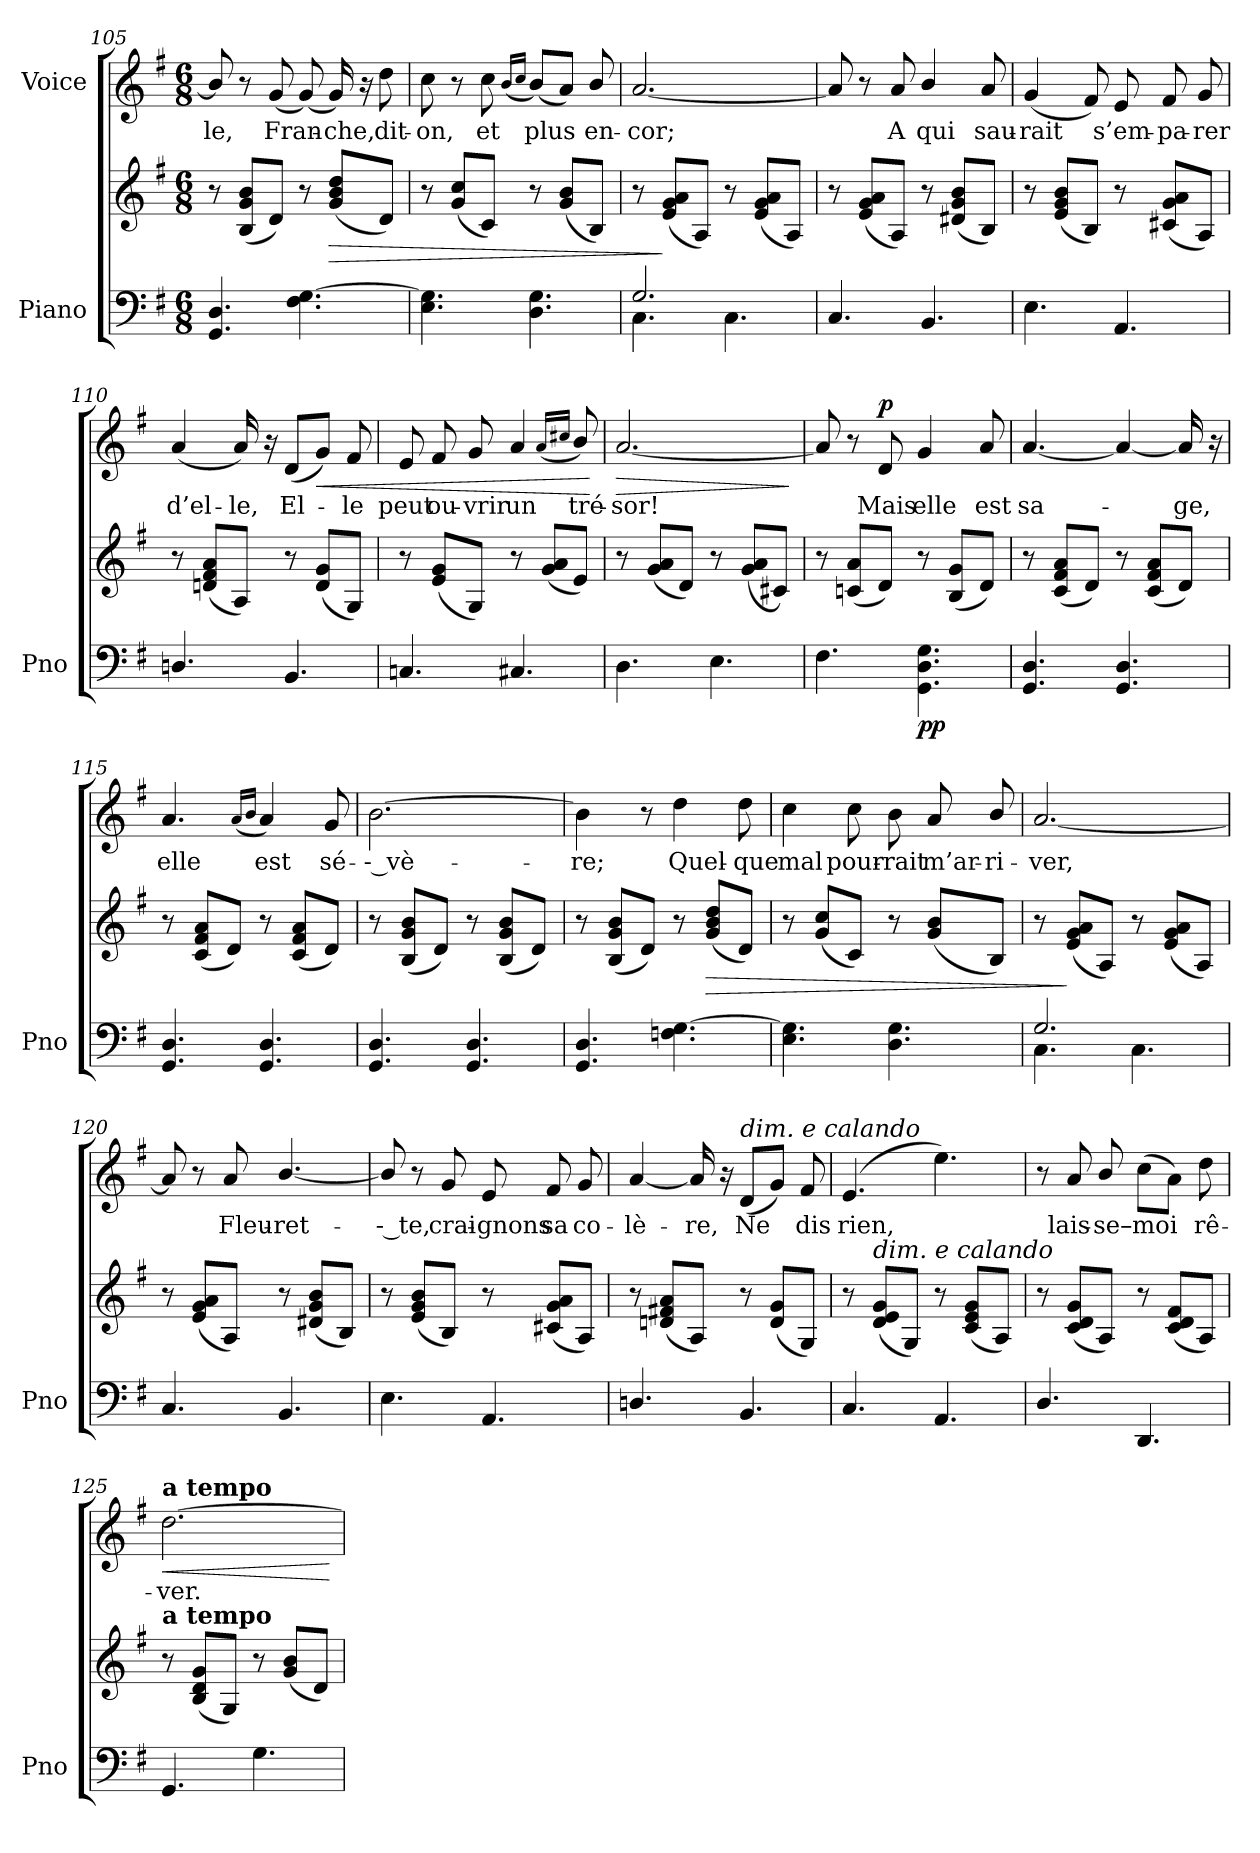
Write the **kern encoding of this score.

**kern	**kern	**dynam	**kern	**text	**dynam
*part2	*part2	*part2	*part1	*part1	*part1
*staff3	*staff2	*staff2/3	*staff1	*staff1	*staff1
*I"Piano	*	*	*I"Voice	*	*
*I'Pno	*	*	*	*	*
*clefF4	*clefG2	*	*clefG2	*	*
*k[f#]	*k[f#]	*	*k[f#]	*	*
*M6/8	*M6/8	*	*M6/8	*	*
=105	=105	=105	=105	=105	=105
!	!	!	!	!LO:LY:b	!
4.GG/ 4.D/	8r	.	8b/]	-le,	.
.	(8B/ 8g/ 8b/L	.	8r	.	.
!	!	!	!	!LO:LY:b	!
.	8d/J)	.	(8g/	Fran-	.
4.F#\ [>4.G\	8r	.	(8g/)	.	.
!	!	!LO:HP:b	!	!LO:LY:b	!
.	(8g/ 8b/ 8dd/L	>	16g/)	-che,	.
.	.	.	16r	.	.
!	!	!	!	!LO:LY:b	!
.	8d/J)	.	8dd\	dit-	.
!!LO:LB:g=z
=106	=106	=106	=106	=106	=106
!	!	!	!	!LO:LY:b	!
4.E\ 4.G\]	8r	.	8cc\	-on,	.
.	(8g/ 8cc/L	.	8r	.	.
!	!	!	!	!LO:LY:b	!
.	8c/J)	.	8cc\	et	.
.	.	.	(16qb/LL	.	.
.	.	.	16qcc/JJ	.	.
!	!	!	!	!LO:LY:b	!
4.D\ 4.G\	8r	.	(8b/L)	plus	.
.	(8g/ 8b/L	.	8a/J)	.	.
!	!	!	!	!LO:LY:b	!
.	8B/J)	.	8b/	en-	.
=107	=107	=107	=107	=107	=107
*^	*	*	*	*	*
!	!	!	!	!	!LO:LY:b	!
2.G/	4.C\	8r	.	[2.a/	-cor;	.
.	.	(8e/ 8g/ 8a/L	]	.	.	.
.	.	8A/J)	.	.	.	.
.	4.C\	8r	.	.	.	.
.	.	(8e/ 8g/ 8a/L	.	.	.	.
.	.	8A/J)	.	.	.	.
*v	*v	*	*	*	*	*
=108	=108	=108	=108	=108	=108
4.C/	8r	.	8a/]	.	.
.	(8e/ 8g/ 8a/L	.	8r	.	.
!	!	!	!	!LO:LY:b	!
.	8A/J)	.	8a/	A	.
!	!	!	!	!LO:LY:b	!
4.BB/	8r	.	4b/	qui	.
.	(8d#X/ 8g/ 8b/L	.	.	.	.
!	!	!	!	!LO:LY:b	!
.	8B/J)	.	8a/	sau-	.
=109	=109	=109	=109	=109	=109
!	!	!	!	!LO:LY:b	!
4.E\	8r	.	(4g/	-rait	.
.	(8e/ 8g/ 8b/L	.	.	.	.
.	8B/J)	.	8f#/)	.	.
!	!	!	!	!LO:LY:b	!
4.AA/	8r	.	8e/	s’em-	.
!	!	!	!	!LO:LY:b	!
.	(8c#X/ 8g/ 8a/L	.	8f#/	-pa-	.
!	!	!	!	!LO:LY:b	!
.	8A/J)	.	8g/	-rer	.
=110	=110	=110	=110	=110	=110
!	!	!	!	!LO:LY:b	!
4.Dn/	8r	.	(4a/	d’el-	.
.	(8dn/ 8f#/ 8a/L	.	.	.	.
!	!	!	!	!LO:LY:b	!
.	8A/J)	.	16a/)	-le,	.
.	.	.	16r	.	.
!	!	!	!	!LO:LY:b	!
4.BB/	8r	.	(8d/L	El-	.
!	!	!	!	!	!LO:HP:b
.	(8d/ 8g/L	.	8g/J)	.	<
!	!	!	!	!LO:LY:b	!
.	8G/J)	.	8f#/	-le	.
!!LO:LB:g=z
=111	=111	=111	=111	=111	=111
!	!	!	!	!LO:LY:b	!
4.Cn/	8r	.	8e/	peut	.
!	!	!	!	!LO:LY:b	!
.	(8e/ 8g/L	.	8f#/	ou-	.
!	!	!	!	!LO:LY:b	!
.	8G/J)	.	8g/	-vrir	.
!	!	!	!	!LO:LY:b	!
4.C#X/	8r	.	4a/	un	.
.	(8g/ 8a/L	.	.	.	.
.	.	.	(16qa/LL	.	.
.	.	.	16qcc#X/JJ	.	.
!	!	!	!	!LO:LY:b	!
.	8e/J)	.	8b/)	tré-	.
.	.	.	.	.	[
=112	=112	=112	=112	=112	=112
!	!	!	!	!LO:LY:b	!LO:HP:b
4.D\	8r	.	[2.a/	-sor!	>
.	(8g/ 8a/L	.	.	.	.
.	8d/J)	.	.	.	.
4.E\	8r	.	.	.	.
.	(8g/ 8a/L	.	.	.	.
.	8c#X/J)	.	.	.	.
.	.	.	.	.	]
=113	=113	=113	=113	=113	=113
4.F#\	8r	.	8a/]	.	.
.	(8cn/ 8a/L	.	8r	.	.
!	!	!	!	!LO:LY:b	!LO:DY:a
.	8d/J)	.	8d/	Mais	p
!	!	!LO:DY:b=2	!	!LO:LY:b	!
4.GG\ 4.D\ 4.G\	8r	pp	4g/	elle	.
.	(8B/ 8g/L	.	.	.	.
!	!	!	!	!LO:LY:b	!
.	8d/J)	.	8a/	est	.
=114	=114	=114	=114	=114	=114
!	!	!	!	!LO:LY:b	!
4.GG/ 4.D/	8r	.	[4.a/	sa-	.
.	(8c/ 8f#/ 8a/L	.	.	.	.
.	8d/J)	.	.	.	.
4.GG/ 4.D/	8r	.	4a/_	.	.
.	(8c/ 8f#/ 8a/L	.	.	.	.
!	!	!	!	!LO:LY:b	!
.	8d/J)	.	16a/]	-ge,	.
.	.	.	16r	.	.
=115	=115	=115	=115	=115	=115
!	!	!	!	!LO:LY:b	!
4.GG/ 4.D/	8r	.	4.a/	elle	.
.	(8c/ 8f#/ 8a/L	.	.	.	.
.	8d/J)	.	.	.	.
.	.	.	(16qa/LL	.	.
.	.	.	16qb/JJ	.	.
!	!	!	!	!LO:LY:b	!
4.GG/ 4.D/	8r	.	4a/)	est	.
.	(8c/ 8f#/ 8a/L	.	.	.	.
!	!	!	!	!LO:LY:b	!
.	8d/J)	.	8g/	sé-	.
!!LO:LB:g=z
=116	=116	=116	=116	=116	=116
!	!	!	!	!LO:LY:b	!
4.GG/ 4.D/	8r	.	[2.b\	-- vè-	.
.	(8B/ 8g/ 8b/L	.	.	.	.
.	8d/J)	.	.	.	.
4.GG/ 4.D/	8r	.	.	.	.
.	(8B/ 8g/ 8b/L	.	.	.	.
.	8d/J)	.	.	.	.
=117	=117	=117	=117	=117	=117
!	!	!	!	!LO:LY:b	!
4.GG/ 4.D/	8r	.	4b\]	-re;	.
.	(8B/ 8g/ 8b/L	.	.	.	.
.	8d/J)	.	8r	.	.
!	!	!	!	!LO:LY:b	!
4.Fn\ [4.G\	8r	.	4dd\	Quel-	.
!	!	!LO:HP:b	!	!	!
.	(8g/ 8b/ 8dd/L	>	.	.	.
!	!	!	!	!LO:LY:b	!
.	8d/J)	.	8dd\	-que	.
=118	=118	=118	=118	=118	=118
!	!	!	!	!LO:LY:b	!
4.E\ 4.G\]	8r	.	4cc\	mal	.
.	(8g/ 8cc/L	.	.	.	.
!	!	!	!	!LO:LY:b	!
.	8c/J)	.	8cc\	pour-	.
!	!	!	!	!LO:LY:b	!
4.D\ 4.G\	8r	.	8b\	-rait	.
!	!	!	!	!LO:LY:b	!
.	(8g/ 8b/L	.	8a/	m’ar-	.
!	!	!	!	!LO:LY:b	!
.	8B/J)	.	8b/	-ri-	.
=119	=119	=119	=119	=119	=119
*^	*	*	*	*	*
!	!	!	!	!	!LO:LY:b	!
2.G/	4.C\	8r	.	[2.a/	-ver,	.
.	.	(8e/ 8g/ 8a/L	]	.	.	.
.	.	8A/J)	.	.	.	.
.	4.C\	8r	.	.	.	.
.	.	(8e/ 8g/ 8a/L	.	.	.	.
.	.	8A/J)	.	.	.	.
*v	*v	*	*	*	*	*
=120	=120	=120	=120	=120	=120
4.C/	8r	.	8a/]	.	.
.	(8e/ 8g/ 8a/L	.	8r	.	.
!	!	!	!	!LO:LY:b	!
.	8A/J)	.	8a/	Fleu-	.
!	!	!	!	!LO:LY:b	!
4.BB/	8r	.	[<4.b/	-ret-	.
.	(8d#X/ 8g/ 8b/L	.	.	.	.
.	8B/J)	.	.	.	.
!!LO:PB:g=z
=121	=121	=121	=121	=121	=121
!	!	!	!	!LO:LY:b	!
4.E\	8r	.	8b/]	-- te,	.
.	(8e/ 8g/ 8b/L	.	8r	.	.
!	!	!	!	!LO:LY:b	!
.	8B/J)	.	8g/	crai-	.
!	!	!	!	!LO:LY:b	!
4.AA/	8r	.	8e/	-gnons	.
!	!	!	!	!LO:LY:b	!
.	(8c#X/ 8g/ 8a/L	.	8f#/	sa	.
!	!	!	!	!LO:LY:b	!
.	8A/J)	.	8g/	co-	.
=122	=122	=122	=122	=122	=122
!	!	!	!	!LO:LY:b	!
4.Dn/	8r	.	[4a/	-lè-	.
.	(8dn/ 8f#X/ 8a/L	.	.	.	.
!	!	!	!	!LO:LY:b	!
.	8A/J)	.	16a/]	-re,	.
.	.	.	16r	.	.
!	!	!	!LO:TX:a:i:t=dim. e calando	!	!
!	!	!	!	!LO:LY:b	!
4.BB/	8r	.	(8d/L	Ne	.
.	(8d/ 8g/L	.	8g/J)	.	.
!	!	!	!	!LO:LY:b	!
.	8G/J)	.	8f#/	dis	.
=123	=123	=123	=123	=123	=123
!	!	!	!	!LO:LY:b	!
4.C/	8r	.	(4.e/	rien,	.
!	!LO:TX:a:i:t=dim. e calando	!	!	!	!
.	(8d/ 8e/ 8g/L	.	.	.	.
.	8G/J)	.	.	.	.
4.AA/	8r	.	4.ee\)	.	.
.	(8c/ 8e/ 8g/L	.	.	.	.
.	8A/J)	.	.	.	.
=124	=124	=124	=124	=124	=124
4.D/	8r	.	8r	.	.
!	!	!	!	!LO:LY:b	!
.	(8c/ 8d/ 8g/L	.	8a/	lais-	.
!	!	!	!	!LO:LY:b	!
.	8A/J)	.	8b/	-se–	.
!	!	!	!	!LO:LY:b	!
4.DD/	8r	.	(8cc\L	moi	.
.	(8c/ 8d/ 8f#/L	.	8a\J)	.	.
!	!	!	!	!LO:LY:b	!
.	8A/J)	.	8dd\	rê-	.
=125	=125	=125	=125	=125	=125
!	!	!	!LO:TX:a:B:t=a tempo	!	!
!	!LO:TX:a:B:t=a tempo	!	!	!	!
!	!	!	!	!LO:LY:b	!LO:HP:b
4.GG/	8r	.	[2.dd\	-ver.	<
.	(8B/ 8d/ 8g/L	.	.	.	.
.	8G/J)	.	.	.	.
4.G\	8r	.	.	.	.
.	(8g/ 8b/L	.	.	.	.
.	8d/J)	.	.	.	.
.	.	.	.	.	[
=	=	=	=	=	=
*-	*-	*-	*-	*-	*-
